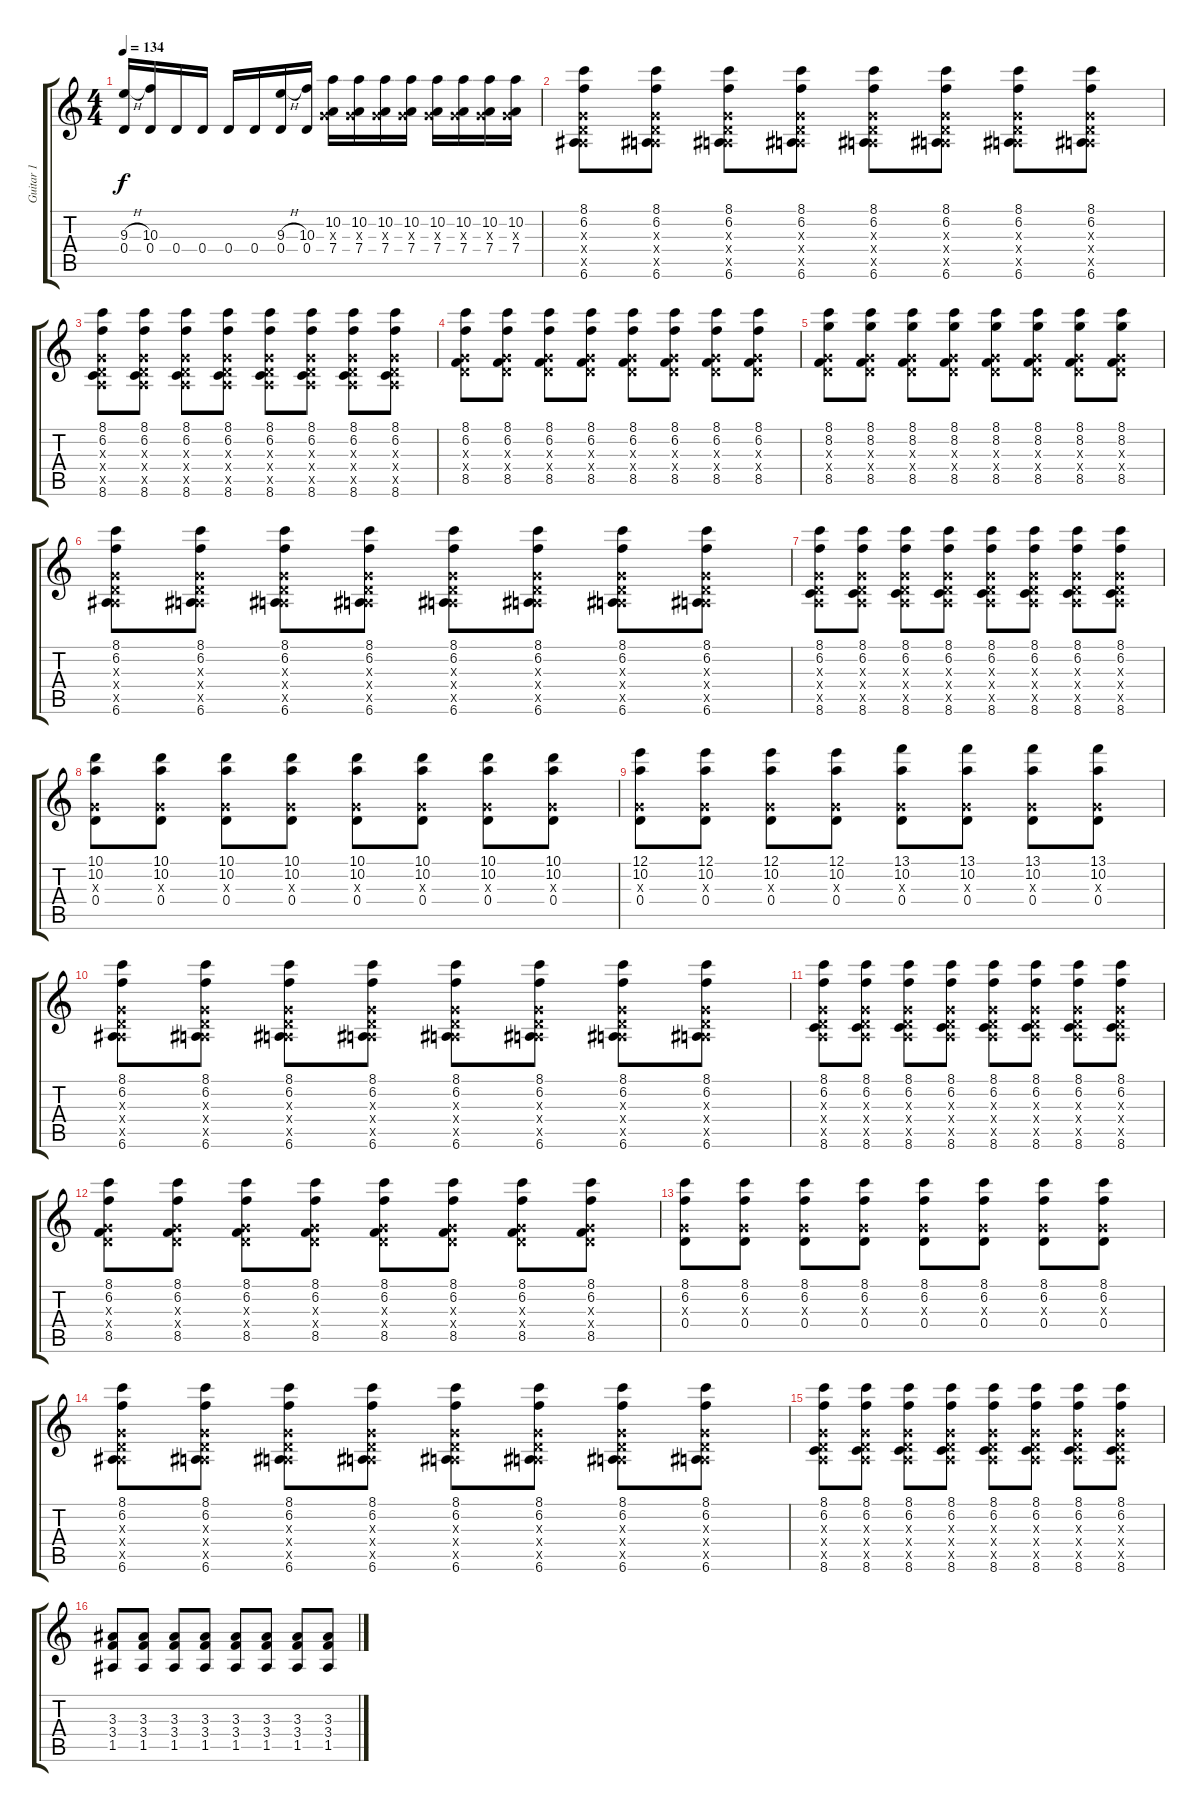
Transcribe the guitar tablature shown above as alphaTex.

\track ("Guitar 1" "Guitar 1") {instrument overdrivenguitar}
\staff {score tabs}
\tuning (E4 B3 G3 D3 A2 E2) {hide}
\ts (4 4)
\tempo 134
\clef g2
\ks c
(9.3{h} 0.4).16{dy f} (10.3 0.4).16 0.4.16 0.4.16 0.4.16 0.4.16 (9.3{h} 0.4).16 (10.3 0.4).16 (10.2 0.3{x} 7.4).16 (10.2 0.3{x} 7.4).16 (10.2 0.3{x} 7.4).16 (10.2 0.3{x} 7.4).16 (10.2 0.3{x} 7.4).16 (10.2 0.3{x} 7.4).16 (10.2 0.3{x} 7.4).16 (10.2 0.3{x} 7.4).16 |
(8.1 6.2 0.3{x} 0.4{x} 0.5{x} 6.6).8 (8.1 6.2 0.3{x} 0.4{x} 0.5{x} 6.6).8 (8.1 6.2 0.3{x} 0.4{x} 0.5{x} 6.6).8 (8.1 6.2 0.3{x} 0.4{x} 0.5{x} 6.6).8 (8.1 6.2 0.3{x} 0.4{x} 0.5{x} 6.6).8 (8.1 6.2 0.3{x} 0.4{x} 0.5{x} 6.6).8 (8.1 6.2 0.3{x} 0.4{x} 0.5{x} 6.6).8 (8.1 6.2 0.3{x} 0.4{x} 0.5{x} 6.6).8 |
(8.1 6.2 0.3{x} 0.4{x} 0.5{x} 8.6).8 (8.1 6.2 0.3{x} 0.4{x} 0.5{x} 8.6).8 (8.1 6.2 0.3{x} 0.4{x} 0.5{x} 8.6).8 (8.1 6.2 0.3{x} 0.4{x} 0.5{x} 8.6).8 (8.1 6.2 0.3{x} 0.4{x} 0.5{x} 8.6).8 (8.1 6.2 0.3{x} 0.4{x} 0.5{x} 8.6).8 (8.1 6.2 0.3{x} 0.4{x} 0.5{x} 8.6).8 (8.1 6.2 0.3{x} 0.4{x} 0.5{x} 8.6).8 |
(8.1 6.2 0.3{x} 0.4{x} 8.5).8 (8.1 6.2 0.3{x} 0.4{x} 8.5).8 (8.1 6.2 0.3{x} 0.4{x} 8.5).8 (8.1 6.2 0.3{x} 0.4{x} 8.5).8 (8.1 6.2 0.3{x} 0.4{x} 8.5).8 (8.1 6.2 0.3{x} 0.4{x} 8.5).8 (8.1 6.2 0.3{x} 0.4{x} 8.5).8 (8.1 6.2 0.3{x} 0.4{x} 8.5).8 |
(8.1 8.2 0.3{x} 0.4{x} 8.5).8 (8.1 8.2 0.3{x} 0.4{x} 8.5).8 (8.1 8.2 0.3{x} 0.4{x} 8.5).8 (8.1 8.2 0.3{x} 0.4{x} 8.5).8 (8.1 8.2 0.3{x} 0.4{x} 8.5).8 (8.1 8.2 0.3{x} 0.4{x} 8.5).8 (8.1 8.2 0.3{x} 0.4{x} 8.5).8 (8.1 8.2 0.3{x} 0.4{x} 8.5).8 |
(8.1 6.2 0.3{x} 0.4{x} 0.5{x} 6.6).8 (8.1 6.2 0.3{x} 0.4{x} 0.5{x} 6.6).8 (8.1 6.2 0.3{x} 0.4{x} 0.5{x} 6.6).8 (8.1 6.2 0.3{x} 0.4{x} 0.5{x} 6.6).8 (8.1 6.2 0.3{x} 0.4{x} 0.5{x} 6.6).8 (8.1 6.2 0.3{x} 0.4{x} 0.5{x} 6.6).8 (8.1 6.2 0.3{x} 0.4{x} 0.5{x} 6.6).8 (8.1 6.2 0.3{x} 0.4{x} 0.5{x} 6.6).8 |
(8.1 6.2 0.3{x} 0.4{x} 0.5{x} 8.6).8 (8.1 6.2 0.3{x} 0.4{x} 0.5{x} 8.6).8 (8.1 6.2 0.3{x} 0.4{x} 0.5{x} 8.6).8 (8.1 6.2 0.3{x} 0.4{x} 0.5{x} 8.6).8 (8.1 6.2 0.3{x} 0.4{x} 0.5{x} 8.6).8 (8.1 6.2 0.3{x} 0.4{x} 0.5{x} 8.6).8 (8.1 6.2 0.3{x} 0.4{x} 0.5{x} 8.6).8 (8.1 6.2 0.3{x} 0.4{x} 0.5{x} 8.6).8 |
(10.1 10.2 0.3{x} 0.4).8 (10.1 10.2 0.3{x} 0.4).8 (10.1 10.2 0.3{x} 0.4).8 (10.1 10.2 0.3{x} 0.4).8 (10.1 10.2 0.3{x} 0.4).8 (10.1 10.2 0.3{x} 0.4).8 (10.1 10.2 0.3{x} 0.4).8 (10.1 10.2 0.3{x} 0.4).8 |
(12.1 10.2 0.3{x} 0.4).8 (12.1 10.2 0.3{x} 0.4).8 (12.1 10.2 0.3{x} 0.4).8 (12.1 10.2 0.3{x} 0.4).8 (13.1 10.2 0.3{x} 0.4).8 (13.1 10.2 0.3{x} 0.4).8 (13.1 10.2 0.3{x} 0.4).8 (13.1 10.2 0.3{x} 0.4).8 |
(8.1 6.2 0.3{x} 0.4{x} 0.5{x} 6.6).8 (8.1 6.2 0.3{x} 0.4{x} 0.5{x} 6.6).8 (8.1 6.2 0.3{x} 0.4{x} 0.5{x} 6.6).8 (8.1 6.2 0.3{x} 0.4{x} 0.5{x} 6.6).8 (8.1 6.2 0.3{x} 0.4{x} 0.5{x} 6.6).8 (8.1 6.2 0.3{x} 0.4{x} 0.5{x} 6.6).8 (8.1 6.2 0.3{x} 0.4{x} 0.5{x} 6.6).8 (8.1 6.2 0.3{x} 0.4{x} 0.5{x} 6.6).8 |
(8.1 6.2 0.3{x} 0.4{x} 0.5{x} 8.6).8 (8.1 6.2 0.3{x} 0.4{x} 0.5{x} 8.6).8 (8.1 6.2 0.3{x} 0.4{x} 0.5{x} 8.6).8 (8.1 6.2 0.3{x} 0.4{x} 0.5{x} 8.6).8 (8.1 6.2 0.3{x} 0.4{x} 0.5{x} 8.6).8 (8.1 6.2 0.3{x} 0.4{x} 0.5{x} 8.6).8 (8.1 6.2 0.3{x} 0.4{x} 0.5{x} 8.6).8 (8.1 6.2 0.3{x} 0.4{x} 0.5{x} 8.6).8 |
(8.1 6.2 0.3{x} 0.4{x} 8.5).8 (8.1 6.2 0.3{x} 0.4{x} 8.5).8 (8.1 6.2 0.3{x} 0.4{x} 8.5).8 (8.1 6.2 0.3{x} 0.4{x} 8.5).8 (8.1 6.2 0.3{x} 0.4{x} 8.5).8 (8.1 6.2 0.3{x} 0.4{x} 8.5).8 (8.1 6.2 0.3{x} 0.4{x} 8.5).8 (8.1 6.2 0.3{x} 0.4{x} 8.5).8 |
(8.1 6.2 0.3{x} 0.4).8 (8.1 6.2 0.3{x} 0.4).8 (8.1 6.2 0.3{x} 0.4).8 (8.1 6.2 0.3{x} 0.4).8 (8.1 6.2 0.3{x} 0.4).8 (8.1 6.2 0.3{x} 0.4).8 (8.1 6.2 0.3{x} 0.4).8 (8.1 6.2 0.3{x} 0.4).8 |
(8.1 6.2 0.3{x} 0.4{x} 0.5{x} 6.6).8 (8.1 6.2 0.3{x} 0.4{x} 0.5{x} 6.6).8 (8.1 6.2 0.3{x} 0.4{x} 0.5{x} 6.6).8 (8.1 6.2 0.3{x} 0.4{x} 0.5{x} 6.6).8 (8.1 6.2 0.3{x} 0.4{x} 0.5{x} 6.6).8 (8.1 6.2 0.3{x} 0.4{x} 0.5{x} 6.6).8 (8.1 6.2 0.3{x} 0.4{x} 0.5{x} 6.6).8 (8.1 6.2 0.3{x} 0.4{x} 0.5{x} 6.6).8 |
(8.1 6.2 0.3{x} 0.4{x} 0.5{x} 8.6).8 (8.1 6.2 0.3{x} 0.4{x} 0.5{x} 8.6).8 (8.1 6.2 0.3{x} 0.4{x} 0.5{x} 8.6).8 (8.1 6.2 0.3{x} 0.4{x} 0.5{x} 8.6).8 (8.1 6.2 0.3{x} 0.4{x} 0.5{x} 8.6).8 (8.1 6.2 0.3{x} 0.4{x} 0.5{x} 8.6).8 (8.1 6.2 0.3{x} 0.4{x} 0.5{x} 8.6).8 (8.1 6.2 0.3{x} 0.4{x} 0.5{x} 8.6).8 |
(3.3 3.4 1.5).8 (3.3 3.4 1.5).8 (3.3 3.4 1.5).8 (3.3 3.4 1.5).8 (3.3 3.4 1.5).8 (3.3 3.4 1.5).8 (3.3 3.4 1.5).8 (3.3 3.4 1.5).8
